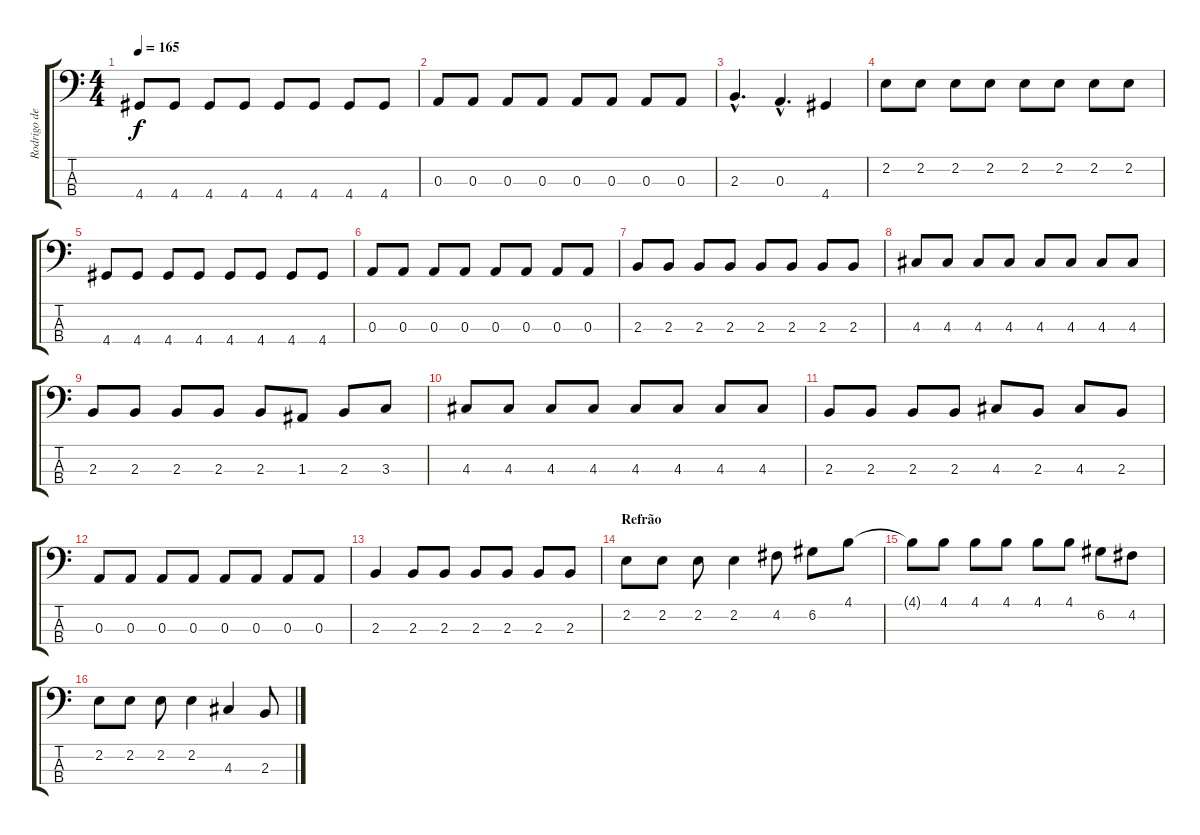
\track ("Rodrigo de Niro" "Rodrigo de") {instrument electricbasspick}
\staff {score tabs}
\tuning (G2 D2 A1 E1) {hide}
\ts (4 4)
\tempo 165
\clef f4
\ks c
4.4.8{dy f} 4.4.8 4.4.8 4.4.8 4.4.8 4.4.8 4.4.8 4.4.8 |
0.3.8 0.3.8 0.3.8 0.3.8 0.3.8 0.3.8 0.3.8 0.3.8 |
2.3{hac}.4{d} 0.3{hac}.4{d} 4.4.4 |
2.2.8 2.2.8 2.2.8 2.2.8 2.2.8 2.2.8 2.2.8 2.2.8 |
4.4.8 4.4.8 4.4.8 4.4.8 4.4.8 4.4.8 4.4.8 4.4.8 |
0.3.8 0.3.8 0.3.8 0.3.8 0.3.8 0.3.8 0.3.8 0.3.8 |
2.3.8 2.3.8 2.3.8 2.3.8 2.3.8 2.3.8 2.3.8 2.3.8 |
4.3.8 4.3.8 4.3.8 4.3.8 4.3.8 4.3.8 4.3.8 4.3.8 |
2.3.8 2.3.8 2.3.8 2.3.8 2.3.8 1.3.8 2.3.8 3.3.8 |
4.3.8 4.3.8 4.3.8 4.3.8 4.3.8 4.3.8 4.3.8 4.3.8 |
2.3.8 2.3.8 2.3.8 2.3.8 4.3.8 2.3.8 4.3.8 2.3.8 |
0.3.8 0.3.8 0.3.8 0.3.8 0.3.8 0.3.8 0.3.8 0.3.8 |
2.3.4 2.3.8 2.3.8 2.3.8 2.3.8 2.3.8 2.3.8 |
\section ("" "Refrão")
2.2.8 2.2.8 2.2.8 2.2.4 4.2.8 6.2.8 4.1.8 |
4.1{t}.8 4.1.8 4.1.8 4.1.8 4.1.8 4.1.8 6.2.8 4.2.8 |
2.2.8 2.2.8 2.2.8 2.2.4 4.3.4 2.3.8
